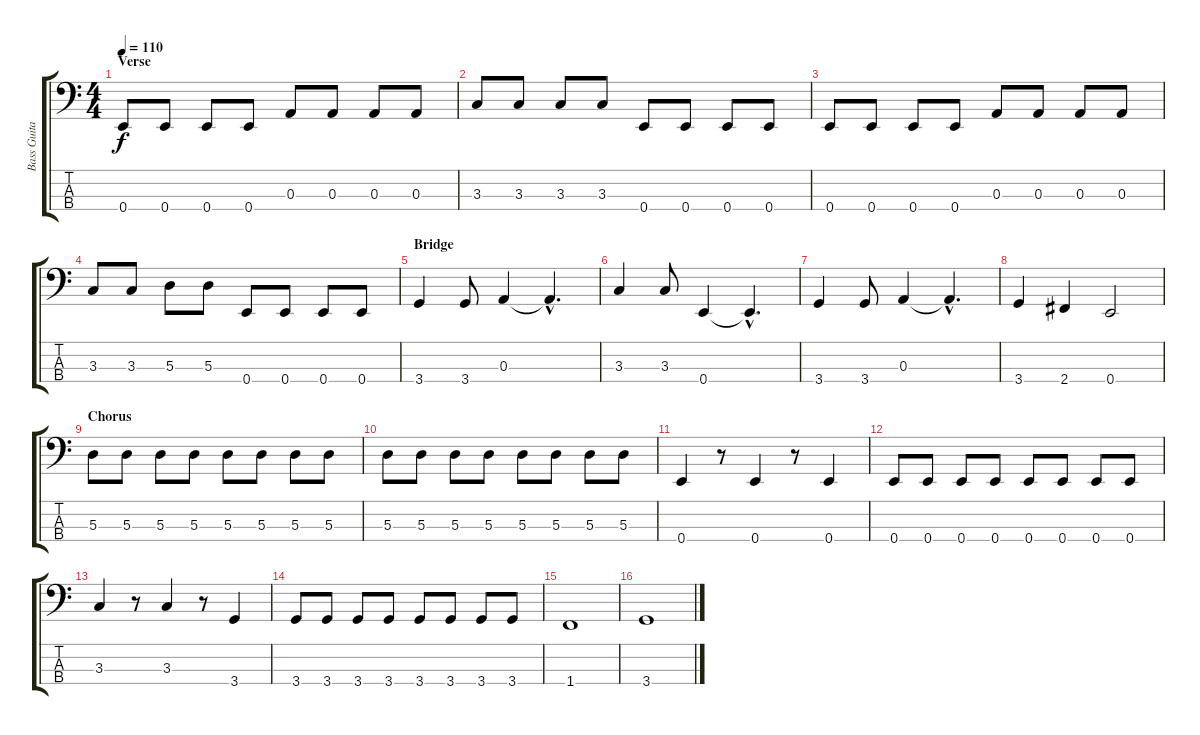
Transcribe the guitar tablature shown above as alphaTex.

\track ("Bass Guitar" "Bass Guita") {instrument electricbassfinger}
\staff {score tabs}
\tuning (G2 D2 A1 E1) {hide}
\ts (4 4)
\section ("" "Verse")
\tempo 110
\clef f4
\ks c
0.4.8{dy f} 0.4.8 0.4.8 0.4.8 0.3.8 0.3.8 0.3.8 0.3.8 |
3.3.8 3.3.8 3.3.8 3.3.8 0.4.8 0.4.8 0.4.8 0.4.8 |
0.4.8 0.4.8 0.4.8 0.4.8 0.3.8 0.3.8 0.3.8 0.3.8 |
3.3.8 3.3.8 5.3.8 5.3.8 0.4.8 0.4.8 0.4.8 0.4.8 |
\section ("" "Bridge")
3.4.4 3.4.8 0.3.4 0.3{hac t}.4{d} |
3.3.4 3.3.8 0.4.4 0.4{hac t}.4{d} |
3.4.4 3.4.8 0.3.4 0.3{hac t}.4{d} |
3.4.4 2.4.4 0.4.2 |
\section ("" "Chorus")
5.3.8 5.3.8 5.3.8 5.3.8 5.3.8 5.3.8 5.3.8 5.3.8 |
5.3.8 5.3.8 5.3.8 5.3.8 5.3.8 5.3.8 5.3.8 5.3.8 |
0.4.4 r.8 0.4.4 r.8 0.4.4 |
0.4.8 0.4.8 0.4.8 0.4.8 0.4.8 0.4.8 0.4.8 0.4.8 |
3.3.4 r.8 3.3.4 r.8 3.4.4 |
3.4.8 3.4.8 3.4.8 3.4.8 3.4.8 3.4.8 3.4.8 3.4.8 |
1.4.1 |
3.4.1
